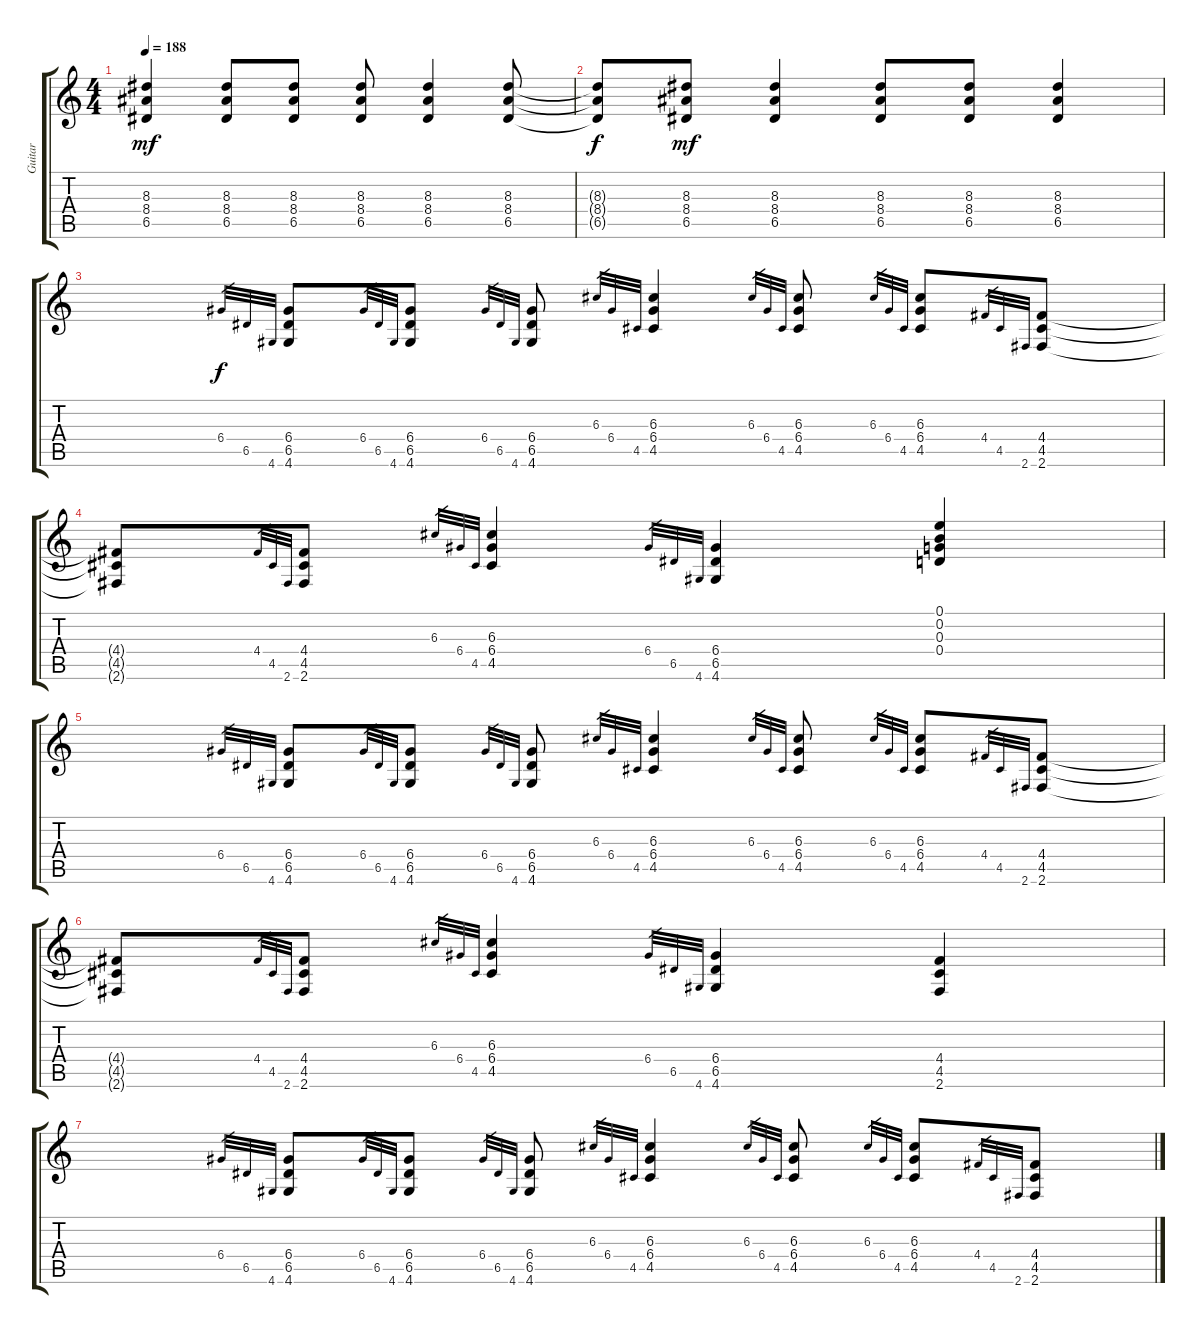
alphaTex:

\track ("Guitar" "Guitar") {instrument distortionguitar}
\staff {score tabs}
\tuning (E4 B3 G3 D3 A2 E2) {hide}
\ts (4 4)
\tempo 188
\clef g2
\ks c
(8.3 8.4 6.5).4{dy mf} (8.3 8.4 6.5).8 (8.3 8.4 6.5).8 (8.3 8.4 6.5).8 (8.3 8.4 6.5).4 (8.3 8.4 6.5).8 |
(8.3{t} 8.4{t} 6.5{t}).8{dy f} (8.3 8.4 6.5).8{dy mf} (8.3 8.4 6.5).4 (8.3 8.4 6.5).8 (8.3 8.4 6.5).8 (8.3 8.4 6.5).4 |
6.4.32{gr dy f} 6.5.32{gr} 4.6.32{gr} (6.4 6.5 4.6).8 6.4.32{gr} 6.5.32{gr} 4.6.32{gr} (6.4 6.5 4.6).8 6.4.32{gr} 6.5.32{gr} 4.6.32{gr} (6.4 6.5 4.6).8 6.3.32{gr} 6.4.32{gr} 4.5.32{gr} (6.3 6.4 4.5).4 6.3.32{gr} 6.4.32{gr} 4.5.32{gr} (6.3 6.4 4.5).8 6.3.32{gr} 6.4.32{gr} 4.5.32{gr} (6.3 6.4 4.5).8 4.4.32{gr} 4.5.32{gr} 2.6.32{gr} (4.4 4.5 2.6).8 |
(4.4{t} 4.5{t} 2.6{t}).8 4.4.32{gr} 4.5.32{gr} 2.6.32{gr} (4.4 4.5 2.6).8 6.3.32{gr} 6.4.32{gr} 4.5.32{gr} (6.3 6.4 4.5).4 6.4.32{gr} 6.5.32{gr} 4.6.32{gr} (6.4 6.5 4.6).4 (0.1 0.2 0.3 0.4).4{balance 16} |
6.4.32{gr} 6.5.32{gr} 4.6.32{gr} (6.4 6.5 4.6).8{balance 16} 6.4.32{gr} 6.5.32{gr} 4.6.32{gr} (6.4 6.5 4.6).8 6.4.32{gr} 6.5.32{gr} 4.6.32{gr} (6.4 6.5 4.6).8 6.3.32{gr} 6.4.32{gr} 4.5.32{gr} (6.3 6.4 4.5).4 6.3.32{gr} 6.4.32{gr} 4.5.32{gr} (6.3 6.4 4.5).8 6.3.32{gr} 6.4.32{gr} 4.5.32{gr} (6.3 6.4 4.5).8 4.4.32{gr} 4.5.32{gr} 2.6.32{gr} (4.4 4.5 2.6).8 |
(4.4{t} 4.5{t} 2.6{t}).8 4.4.32{gr} 4.5.32{gr} 2.6.32{gr} (4.4 4.5 2.6).8 6.3.32{gr} 6.4.32{gr} 4.5.32{gr} (6.3 6.4 4.5).4 6.4.32{gr} 6.5.32{gr} 4.6.32{gr} (6.4 6.5 4.6).4 (4.4 4.5 2.6).4{balance 8} |
6.4.32{gr} 6.5.32{gr} 4.6.32{gr} (6.4 6.5 4.6).8 6.4.32{gr} 6.5.32{gr} 4.6.32{gr} (6.4 6.5 4.6).8 6.4.32{gr} 6.5.32{gr} 4.6.32{gr} (6.4 6.5 4.6).8 6.3.32{gr} 6.4.32{gr} 4.5.32{gr} (6.3 6.4 4.5).4 6.3.32{gr} 6.4.32{gr} 4.5.32{gr} (6.3 6.4 4.5).8 6.3.32{gr} 6.4.32{gr} 4.5.32{gr} (6.3 6.4 4.5).8 4.4.32{gr} 4.5.32{gr} 2.6.32{gr} (4.4 4.5 2.6).8
